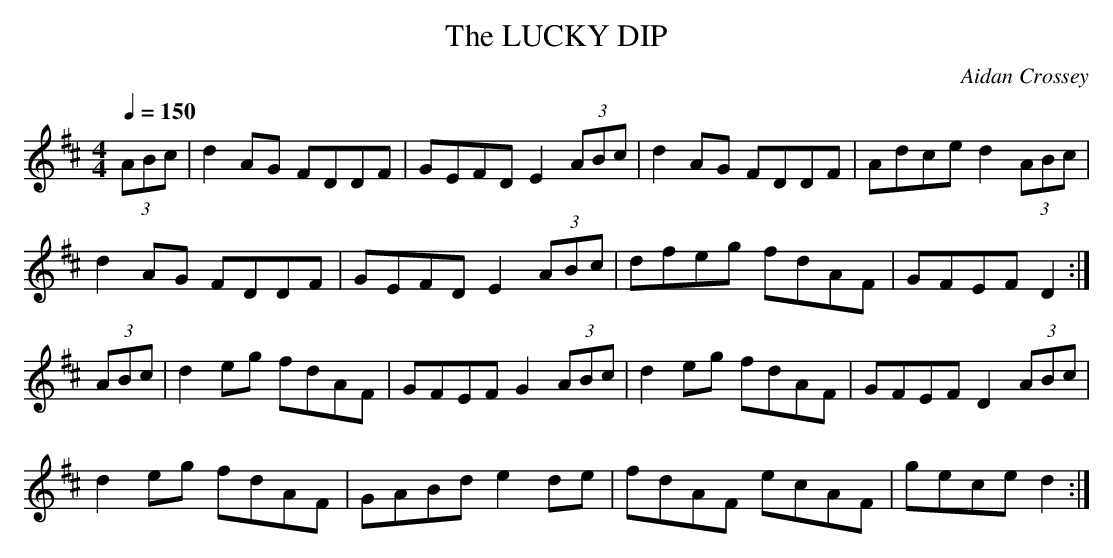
X:1
T:LUCKY DIP, The
C:Aidan Crossey
Q:1/4=150
M:4/4
L:1/8
K:D Major
(3ABc|d2 AG FDDF|GEFD E2 (3ABc|d2 AG FDDF|Adce  d2 (3ABc|
d2 AG FDDF|GEFD E2 (3ABc|dfeg fdAF|GFEF D2:|
(3ABc|d2 eg fdAF|GFEF G2 (3ABc|d2 eg fdAF|GFEF D2 (3ABc|
d2 eg fdAF|GABd e2 de|fdAF ecAF|gece d2:|
